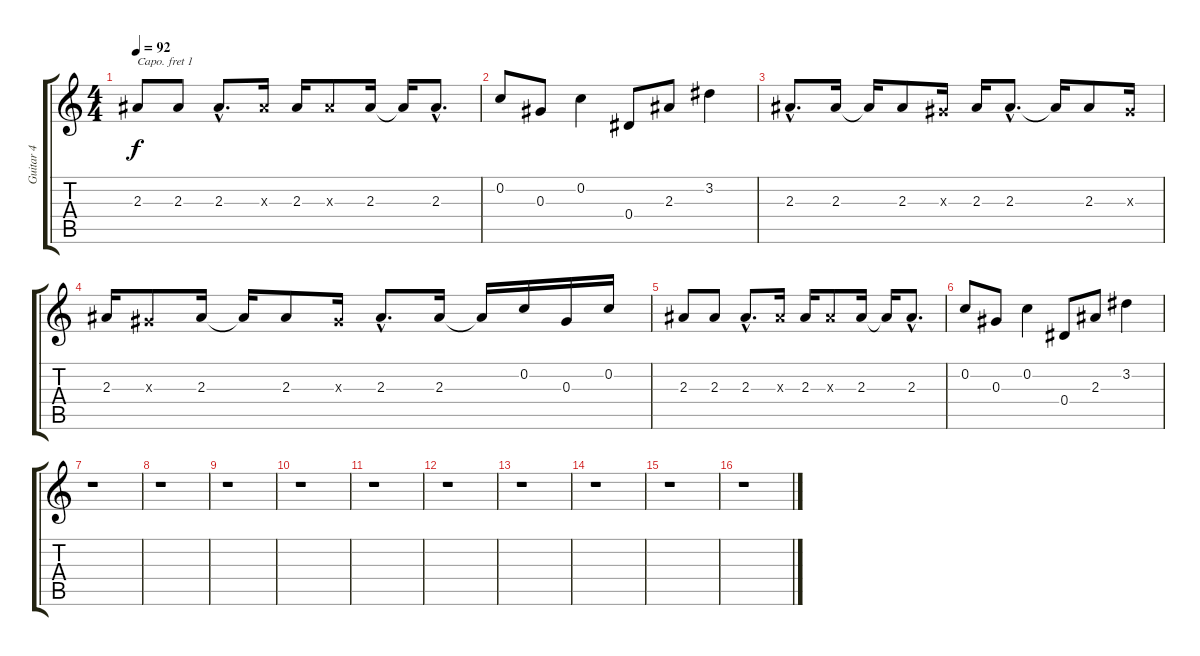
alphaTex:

\track ("Guitar 4" "Guitar 4") {instrument electricguitarclean}
\staff {score tabs}
\capo 1
\tuning (E4 B3 G3 D3 A2 E2) {hide}
\ts (4 4)
\tempo 92
\clef g2
\ks c
2.3.8{dy f} 2.3.8 2.3{hac}.8{d} 2.3{x}.16 2.3.16 2.3{x}.8 2.3.16 2.3{t}.16 2.3{hac}.8{d} |
0.2.8 0.3.8 0.2.4 0.4.8 2.3.8 3.2.4 |
2.3{hac}.8{d} 2.3.16 2.3{t}.16 2.3.8 0.3{x}.16 2.3.16 2.3{hac}.8{d} 2.3{t}.16 2.3.8 0.3{x}.16 |
2.3.16 0.3{x}.8 2.3.16 2.3{t}.16 2.3.8 0.3{x}.16 2.3{hac}.8{d} 2.3.16 2.3{t}.16 0.2.16 0.3.16 0.2.16 |
2.3.8 2.3.8 2.3{hac}.8{d} 2.3{x}.16 2.3.16 2.3{x}.8 2.3.16 2.3{t}.16 2.3{hac}.8{d} |
0.2.8 0.3.8 0.2.4 0.4.8 2.3.8 3.2.4 |
r.1 |
r.1 |
r.1 |
r.1 |
r.1 |
r.1 |
r.1 |
r.1 |
r.1 |
r.1
